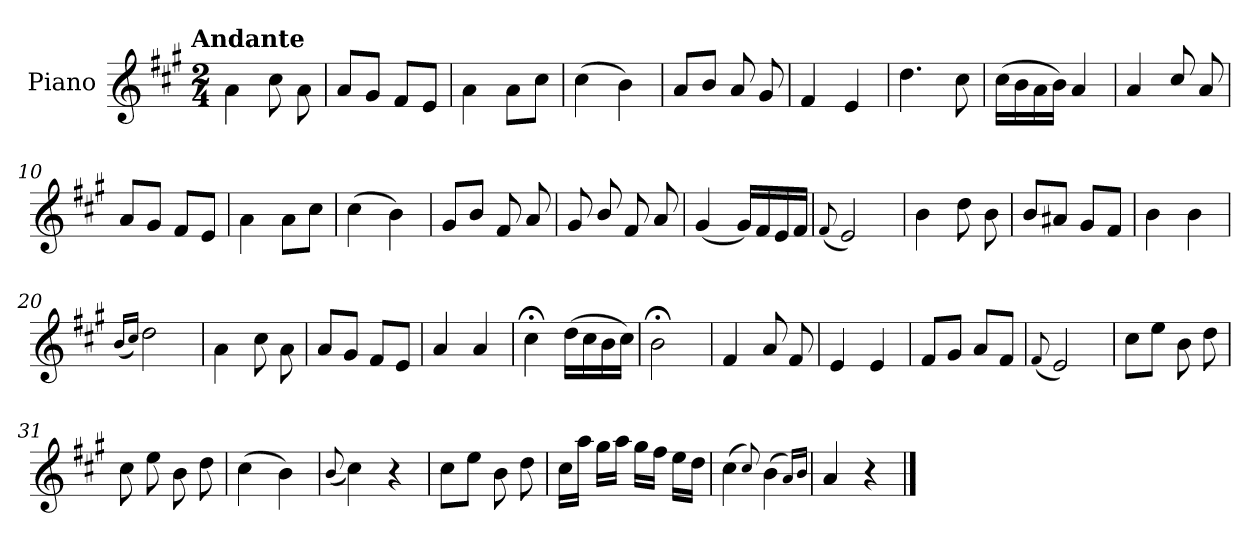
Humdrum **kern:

**kern
*part1
*staff1
*I"Piano
*I'Pno.
*clefG2
*k[f#c#g#]
!!LO:TX:omd:t=Andante
*M2/4
*MM92
=1
4a\
8cc#\
8a\
=2
8a/L
8g#/J
8f#/L
8e/J
=3
4a\
8a\L
8cc#\J
=4
(>4cc#\
4b\)
=5
8a/L
8b/J
8a/
8g#/
=6
4f#/
4e/
=7
4.dd\
8cc#\
!!LO:LB:g=z
=8
(>16cc#\LL
16b\
16a\
16b\JJ)
4a/
=9
4a/
8cc#/
8a/
=10
8a/L
8g#/J
8f#/L
8e/J
=11
4a\
8a\L
8cc#\J
=12
(>4cc#\
4b\)
=13
8g#/L
8b/J
8f#/
8a/
=14
8g#/
8b/
8f#/
8a/
!!LO:LB:g=z
=15
(<4g#/
16g#/LL)
16f#/
16e/
16f#/JJ
=16
(<8qqf#/
2e/)
=17
4b\
8dd\
8b\
=18
8b/L
8a#X/J
8g#/L
8f#/J
=19
4b\
4b\
=20
(<16qqb/LL
16qqcc#/JJ)
2dd\
=21
4a\
8cc#\
8a\
=22
8a/L
8g#/J
8f#/L
8e/J
!!LO:LB:g=z
=23
4a/
4a/
=24
4cc#;<\
(>16dd\LL
16cc#\
16b\
16cc#\JJ)
=25
2b;<\
=26
4f#/
8a/
8f#/
=27
4e/
4e/
=28
8f#/L
8g#/J
8a/L
8f#/J
=29
(<8qqf#/
2e/)
=30
8cc#\L
8ee\J
8b\
8dd\
=31
8cc#\
8ee\
8b\
8dd\
!!LO:LB:g=z
=32
(>4cc#\
4b\)
=33
(<8qqb/
4cc#\)
4r
=34
8cc#\L
8ee\J
8b\
8dd\
=35
16cc#\LL
16aa\JJ
16gg#\LL
16aa\JJ
16gg#\LL
16ff#\JJ
16ee\LL
16dd\JJ
=36
(>4cc#\
8qqcc#/)
(>4b\
16qqa/LL)
16qqb/JJ
=37
4a/
4r
==
*-
